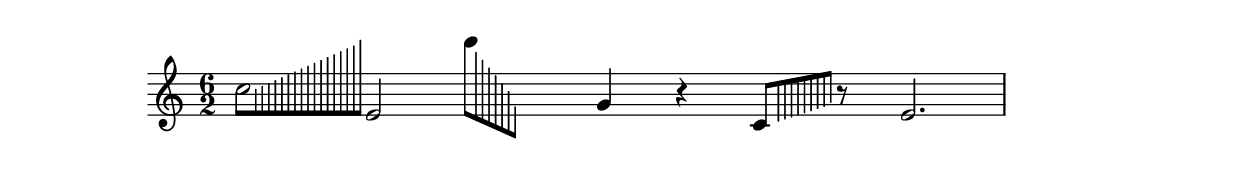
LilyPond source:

\version "2.19.2"

\language "english"

\pointAndClickOff

#(define (moment->rhythm moment)
    (let* ((p (ly:moment-main-numerator moment))
             (q (ly:moment-main-denominator moment))
             (k (- (ly:intlog2 q) (ly:intlog2 p)))
             (dots 0))
     (if (< (ash p k) q) (set! k (1+ k))) ;% (ash p k) = p * 2^k
     (set! p (- (ash p k) q))
     (while (begin (set! p (ash p 1))(>= p q))
        (set! p (- p q))
        (set! dots (1+ dots)))
     (if (> k 6)
       (ly:make-duration 6 0) ; 6 means 64th (max value).
       (let* ((dur (ly:make-duration k dots)) ; no exact duration is suitable for
              (dur-len (ly:duration-length dur)) ; all mom : 2 < 5/4 < 2. So use
              (frac (ly:moment-div moment dur-len))) ; a ratio to adjust dur-len
        (ly:make-duration k dots
           (ly:moment-main-numerator frac) ; frac = 1/1 for moment = 3/4, 7/8 etc ..
           (ly:moment-main-denominator frac))))))

#(define (scheme-override grob property value)
    (make-music
        'ContextSpeccedMusic 'context-type 'Bottom 'element
            (make-music 'OverrideProperty 'once #t 'pop-first #t 'grob-property-path (list property)
            'grob-value value 'symbol grob))
)

#(define (scheme-staccato)
    (make-music 'ArticulationEvent 'articulation-type "staccato")
)

repeat-stems = #(define-music-function (layout props data music)
            (pair? ly:music?)
        (let* (
            (n (car data))
            (x-offset (cdr data))
            (stem-adjust -2)
            (elements (ly:music-property (car (extract-named-music music 'EventChord)) 'elements))
            (notes  (map (lambda (x) (ly:music-property x 'pitch)) elements))
            (steps (map (lambda (x) (ly:pitch-steps x)) notes))
            (pitch-diff (- (second steps) (first steps)))
            (y-offset-step (/ (/ pitch-diff n) 2))
            (scale (iota n 0))
            (scale-pitches (map (lambda (x) (first notes)) scale))

            (mus-length (ly:music-duration-length (first elements)))
            (dur-log (ly:duration-log (moment->rhythm mus-length)))
            (dot-count (ly:duration-dot-count (moment->rhythm mus-length)))

            (num (ly:moment-main-numerator mus-length))
            (denom (ly:moment-main-denominator mus-length))
            (new-mom-length (ly:moment-div mus-length (ly:make-moment n 1)))
            (new-duration (moment->rhythm (ly:make-moment 1 8)))

            (i 0)
            (y-offset-counter (- y-offset-step))
            (tuplet (make-music
                        'SequentialMusic
                        'elements
                        (list
                            (make-music 'SequentialMusic 'elements
                                    (map (lambda (x)
                                        (set! i (+ i 1))
                                        (set! y-offset-counter (+ y-offset-counter y-offset-step))
                                            (make-music 'SequentialMusic 'elements
                                                (list
                                                    (if (< (- n 1) i)
                                                            (scheme-override 'Stem 'Y-offset 0)
                                                            (scheme-override 'Stem 'Y-offset y-offset-counter))
                                                    (scheme-override 'NoteHead 'duration-log dur-log)
                                                    (make-music
                                                    'NoteEvent
                                                    'tweaks
                                                        (if (= i 1)
                                                                (list (cons 'X-extent (cons 0 (+ x-offset 1.3))))
                                                                (list
                                                                    '(no-ledgers . #t)
                                                                    '(transparent . #t)
                                                                    '(X-extent . '(-2 . 0))
                                                                )
                                                        )
                                                        'duration new-duration
                                                        'pitch (if (< (- n 1) i) (second notes) x)
                                                    'articulations
                                                        (cond
                                                            ((= i 1) (list (make-music 'BeamEvent 'span-direction -1)))
                                                            ((= i n) (list (make-music 'BeamEvent 'span-direction 1)))
                                                            ((list ))
                                                    ))))
                                        ) scale-pitches)
                                ))))
        (tuplet
                (cond
                    ((= dot-count 0 ) (ly:music-compress tuplet
                                            (ly:moment-div (ly:make-moment 1 n)
                                                    (ly:moment-div (ly:make-moment 1 8) (ly:make-moment 1 denom)))))
                    ((= dot-count 1 ) (ly:music-compress tuplet (ly:make-moment 3 (/ 24 (/ 8 (/ denom 2))))))
                ))
        )
        #{
            $tuplet
        #}
    )
)


\score {
    \new Staff {
        %%%%FORMAT #'(N-STEMS . X-ADJUST) <STARTPITCH - STOPPITCH>DUR
        \time 6/2
         \repeat-stems #'(18 . -2) <c'' f'''>2 e'2
         \repeat-stems #'(8 . -3) <e''' g'>4 \single\hide Rest r4 g'4 r4
         \repeat-stems #'(10 . 0) <c' g'>8 r8 e'2. |

    }
}